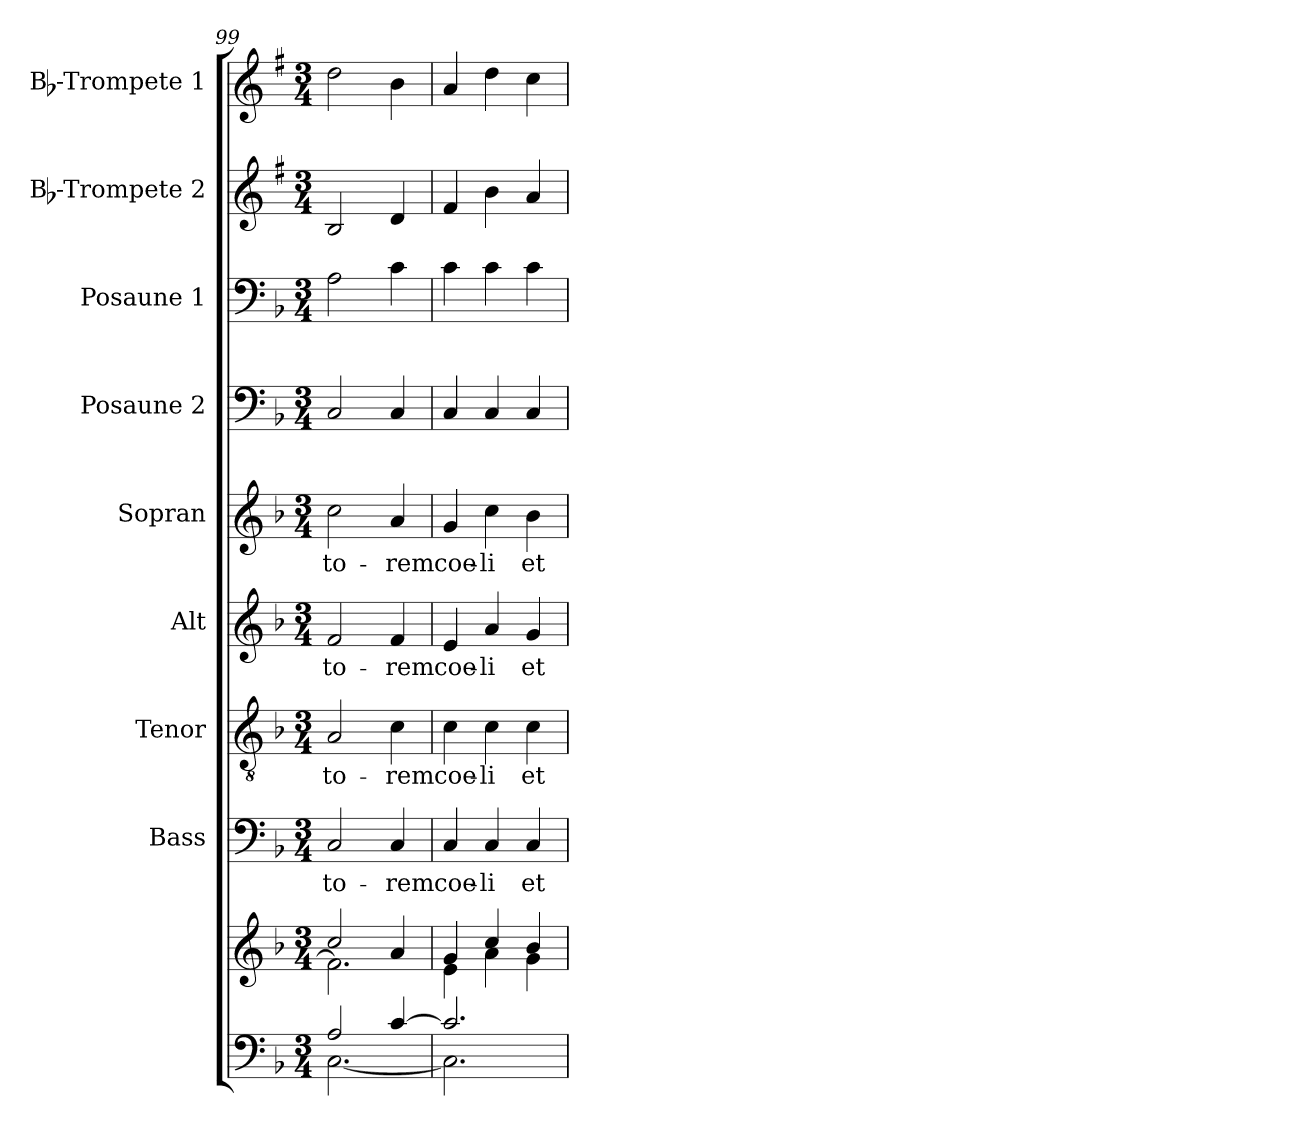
**kern	**kern	**kern	**text	**kern	**text	**kern	**text	**kern	**text	**kern	**kern	**kern	**kern
*part9	*part9	*part8	*part8	*part7	*part7	*part6	*part6	*part5	*part5	*part4	*part3	*part2	*part1
*staff10	*staff9	*staff8	*staff8	*staff7	*staff7	*staff6	*staff6	*staff5	*staff5	*staff4	*staff3	*staff2	*staff1
*	*	*I"Bass	*	*I"Tenor	*	*I"Alt	*	*I"Sopran	*	*I"Posaune 2	*I"Posaune 1	*I"Bb-Trompete 2	*I"Bb-Trompete 1
*	*	*I'B.	*	*I'T.	*	*I'A.	*	*I'S.	*	*I'Pos. 2	*I'Pos. 1	*I'Bb Trp. 2	*I'Bb Trp. 1
*clefF4	*clefG2	*clefF4	*	*clefGv2	*	*clefG2	*	*clefG2	*	*clefF4	*clefF4	*clefG2	*clefG2
*	*	*	*	*	*	*	*	*	*	*	*	*ITrd1c2	*ITrd1c2
*k[b-]	*k[b-]	*k[b-]	*	*k[b-]	*	*k[b-]	*	*k[b-]	*	*k[b-]	*k[b-]	*k[b-]	*k[b-]
*F:	*F:	*F:	*	*F:	*	*F:	*	*F:	*	*F:	*F:	*F:	*F:
*M3/4	*M3/4	*M3/4	*	*M3/4	*	*M3/4	*	*M3/4	*	*M3/4	*M3/4	*M3/4	*M3/4
=99	=99	=99	=99	=99	=99	=99	=99	=99	=99	=99	=99	=99	=99
*^	*^	*	*	*	*	*	*	*	*	*	*	*	*
!	!	!	!	!	!LO:LY:b	!	!LO:LY:b	!	!LO:LY:b	!	!LO:LY:b	!	!	!	!
2A/	[<2.C\	2cc/	2.f\]	2C/	-to-	2A/	-to-	2f/	-to-	2cc\	-to-	2C/	2A\	2A/	2cc\
!	!	!	!	!	!LO:LY:b	!	!LO:LY:b	!	!LO:LY:b	!	!LO:LY:b	!	!	!	!
[>4c/	.	4a/	.	4C/	-rem	4c\	-rem	4f/	-rem	4a/	-rem	4C/	4c\	4c/	4a\
=100	=100	=100	=100	=100	=100	=100	=100	=100	=100	=100	=100	=100	=100	=100	=100
!	!	!	!	!	!LO:LY:b	!	!LO:LY:b	!	!LO:LY:b	!	!LO:LY:b	!	!	!	!
2.c/]	2.C\]	4g/	4e\	4C/	coe-	4c\	coe-	4e/	coe-	4g/	coe-	4C/	4c\	4e/	4g/
!	!	!	!	!	!LO:LY:b	!	!LO:LY:b	!	!LO:LY:b	!	!LO:LY:b	!	!	!	!
.	.	4cc/	4a\	4C/	-li	4c\	-li	4a/	-li	4cc\	-li	4C/	4c\	4a\	4cc\
!	!	!	!	!	!LO:LY:b	!	!LO:LY:b	!	!LO:LY:b	!	!LO:LY:b	!	!	!	!
.	.	4b-/	4g\	4C/	et	4c\	et	4g/	et	4b-\	et	4C/	4c\	4g/	4b-\
*v	*v	*	*	*	*	*	*	*	*	*	*	*	*	*	*
*	*v	*v	*	*	*	*	*	*	*	*	*	*	*	*
=	=	=	=	=	=	=	=	=	=	=	=	=	=
*-	*-	*-	*-	*-	*-	*-	*-	*-	*-	*-	*-	*-	*-
